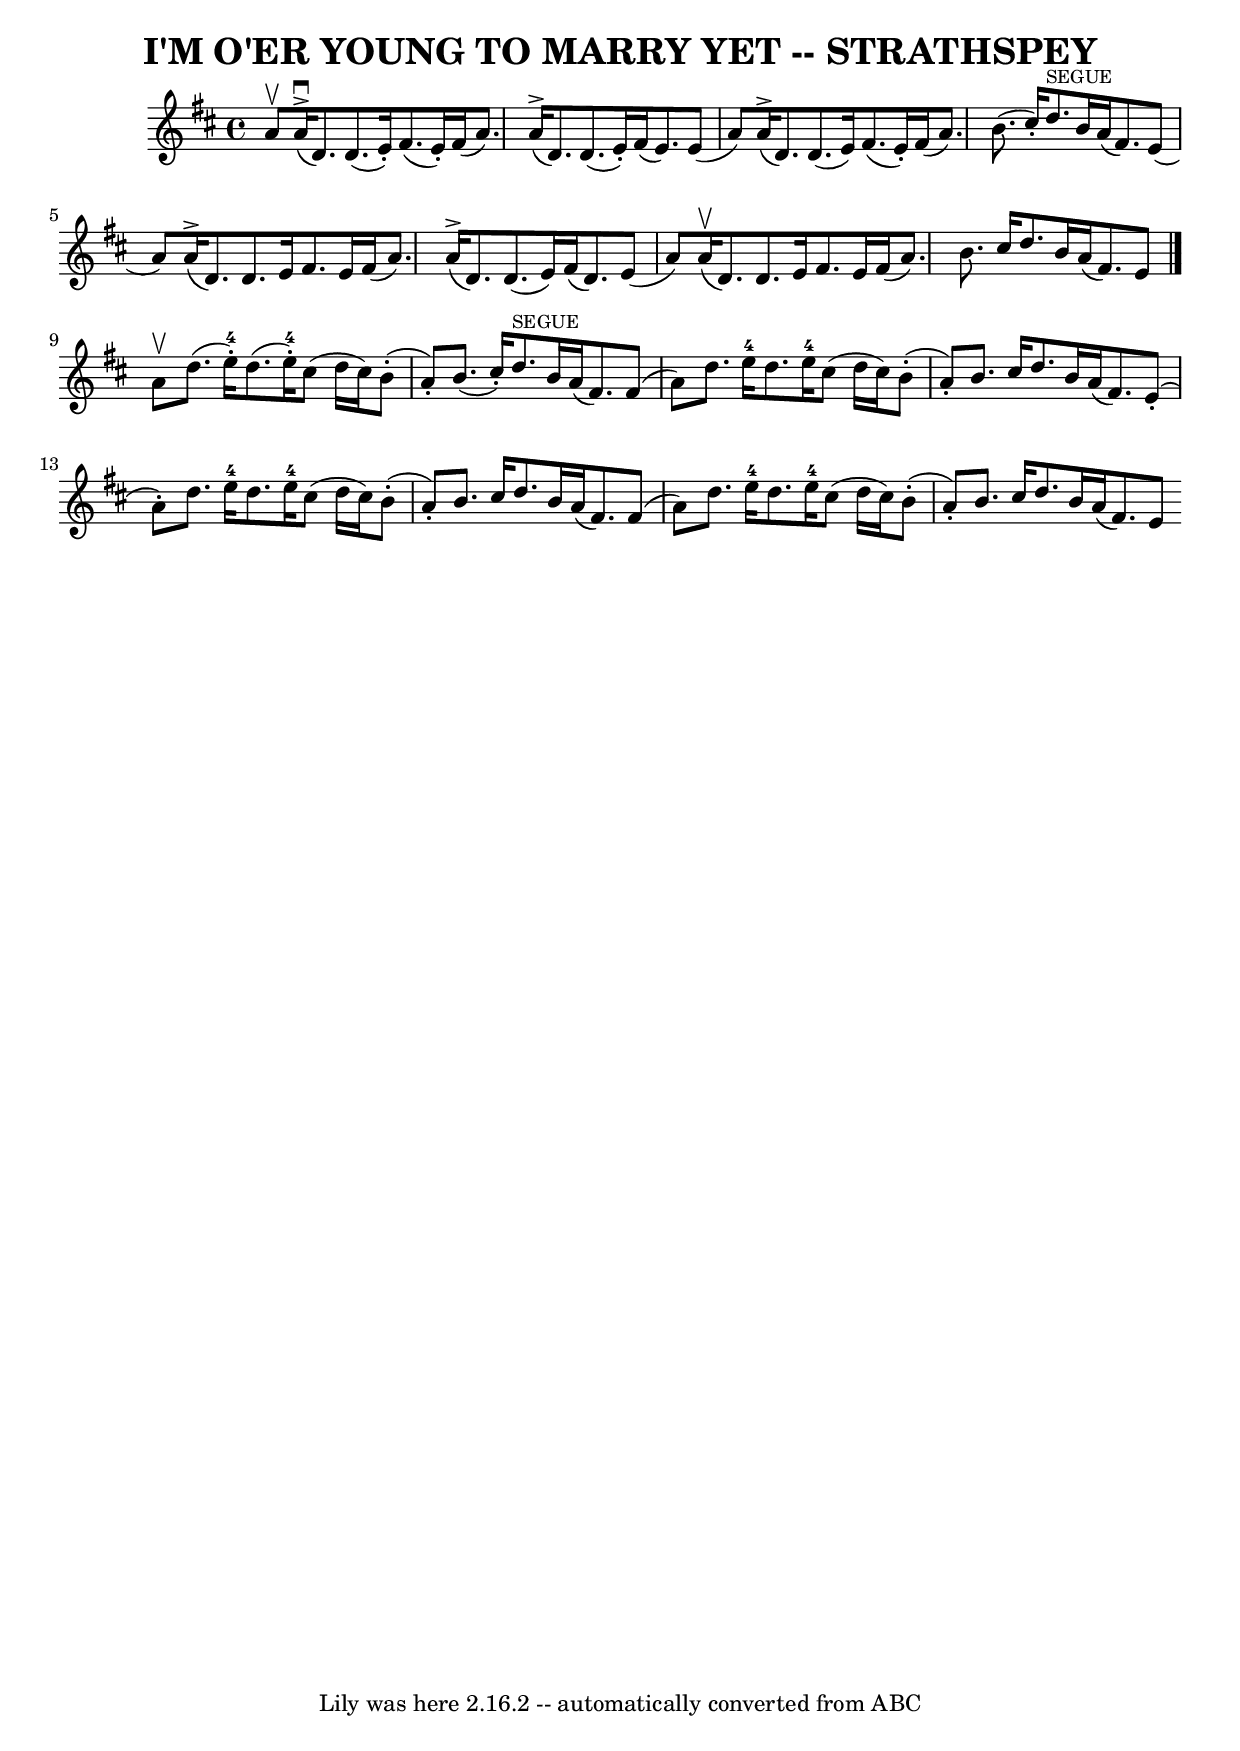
\version "2.16.2"
\include "Mammoth.ily"
\header {
  %% book = "Ryan's Mammoth Collection of Fiddle Tunes"
 crossRefNumber = "1"
 footnotes = ""
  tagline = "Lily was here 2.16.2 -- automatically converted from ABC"
  title = "I'M O'ER YOUNG TO MARRY YET -- STRATHSPEY"

}
voicedefault =  {


  \override Staff.TimeSignature #'style = #'C
  \time 4/4 
  \key d \major a'8^\upbow        |
 a'16 (^\accent^\downbow d'8.) d'8. (e'16-.) fs'8. (e'16-.) fs'16 (a'8.)    |
 a'16 (^\accent d'8.) d'8. (e'16-.) fs'16 (e'8.) e'8 (a'8)       |
 a'16 (^\accent d'8.) d'8. (e'16) fs'8. (e'16-.) fs'16 (a'8.)     |
 b'8. (cs''16-.) d''8.^\segue b'16 a'16 (fs'8.) e'8 (a'8)   | |
 a'16 (^\accent d'8.) d'8. e'16 fs'8. e'16 fs'16 (a'8.)    |
 a'16 (^\accent d'8.) d'8. (e'16) fs'16 (d'8.) e'8 (a'8)       |
 a'16 (^\upbow d'8.) d'8. e'16 fs'8. e'16 fs'16 (a'8.)    |
 b'8. cs''16 d''8. b'16 a'16 ( fs'8.) e'8    \bar "|." a'8^\upbow        |
 d''8. (e''16-4-.) d''8. (e''16-4-.) cs''8 (d''16 cs''16) b'8 (-. a'8-.)   |
 b'8. (cs''16-.) d''8.^\segue b'16 a'16 (fs'8.) fs'8 (a'8)        |
 d''8. e''16-4 d''8. e''16-4 cs''8 (d''16 cs''16) b'8 (-. a'8-.)     |
 b'8. cs''16 d''8. b'16 a'16 (fs'8.) e'8 (-. a'8-.)   |  |
 d''8. e''16-4 d''8. e''16-4 cs''8 (d''16 cs''16) b'8 (-. a'8-.)    |
 b'8. cs''16 d''8. b'16 a'16 (fs'8.) fs'8 (a'8)         |
 d''8. e''16-4 d''8. e''16-4 cs''8 (d''16 cs''16) b'8 (-. a'8-.)    |
 b'8. cs''16 d''8. b'16 a'16 (fs'8.) e'8      \bar " |."   

}

\score{
  <<

    \context Staff="default"
    {
      \voicedefault 
      
    }

  >>
  \layout {
    
  }
  \midi {
  }

}
